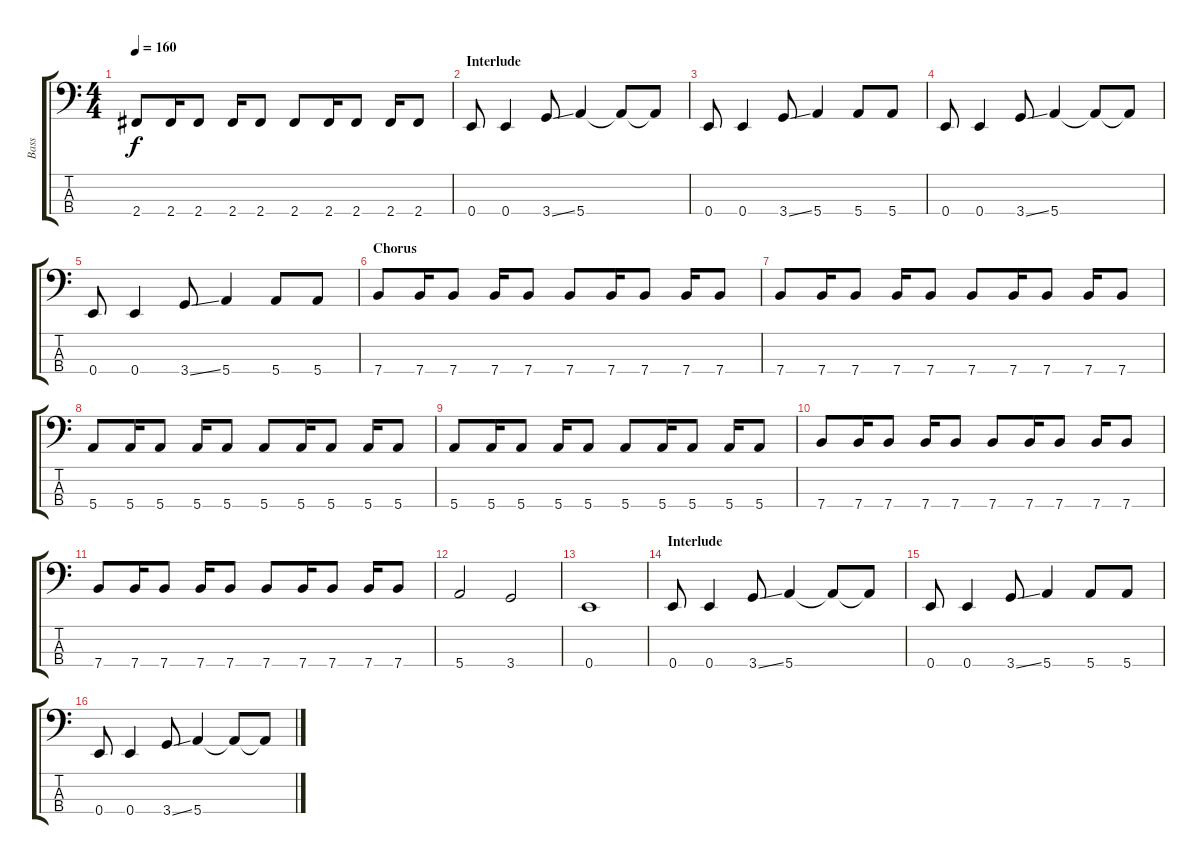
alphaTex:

\track ("Bass" "Bass") {instrument electricbassfinger}
\staff {score tabs}
\tuning (G2 D2 A1 E1) {hide}
\ts (4 4)
\tempo 160
\clef f4
\ks c
2.4.8{dy f} 2.4.16 2.4.8 2.4.16 2.4.8 2.4.8 2.4.16 2.4.8 2.4.16 2.4.8 |
\section ("" "Interlude")
0.4.8 0.4.4 3.4{ss}.8 5.4.4 5.4{t}.8 5.4{t}.8 |
0.4.8 0.4.4 3.4{ss}.8 5.4.4 5.4.8 5.4.8 |
0.4.8 0.4.4 3.4{ss}.8 5.4.4 5.4{t}.8 5.4{t}.8 |
0.4.8 0.4.4 3.4{ss}.8 5.4.4 5.4.8 5.4.8 |
\section ("" "Chorus")
7.4.8 7.4.16 7.4.8 7.4.16 7.4.8 7.4.8 7.4.16 7.4.8 7.4.16 7.4.8 |
7.4.8 7.4.16 7.4.8 7.4.16 7.4.8 7.4.8 7.4.16 7.4.8 7.4.16 7.4.8 |
5.4.8 5.4.16 5.4.8 5.4.16 5.4.8 5.4.8 5.4.16 5.4.8 5.4.16 5.4.8 |
5.4.8 5.4.16 5.4.8 5.4.16 5.4.8 5.4.8 5.4.16 5.4.8 5.4.16 5.4.8 |
7.4.8 7.4.16 7.4.8 7.4.16 7.4.8 7.4.8 7.4.16 7.4.8 7.4.16 7.4.8 |
7.4.8 7.4.16 7.4.8 7.4.16 7.4.8 7.4.8 7.4.16 7.4.8 7.4.16 7.4.8 |
5.4.2 3.4.2 |
0.4.1 |
\section ("" "Interlude")
0.4.8 0.4.4 3.4{ss}.8 5.4.4 5.4{t}.8 5.4{t}.8 |
0.4.8 0.4.4 3.4{ss}.8 5.4.4 5.4.8 5.4.8 |
0.4.8 0.4.4 3.4{ss}.8 5.4.4 5.4{t}.8 5.4{t}.8
